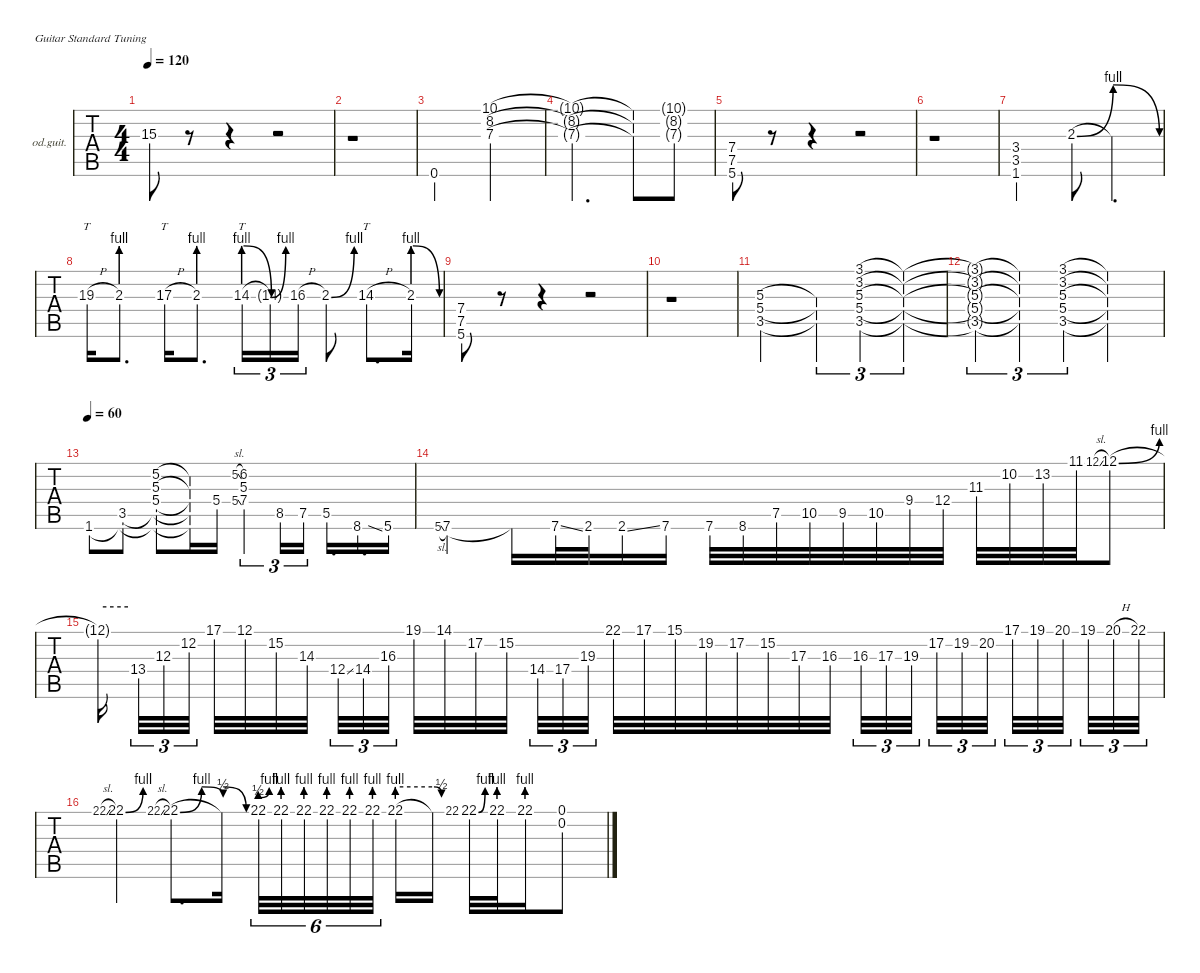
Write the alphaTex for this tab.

\defaultSystemsLayout 4
\hideDynamics
\bracketExtendMode nobrackets
\firstSystemTrackNameOrientation horizontal
\otherSystemsTrackNameOrientation horizontal
\track ("Pista 4" "od.guit.") {instrument overdrivenguitar}
\staff {tabs}
\tuning (E4 B3 G3 D3 A2 E2)
\ts (4 4)
\tempo 120
\clef g2
\ks c
15.3.8{dy f} r.8 r.4 r.2 |
r.1 |
0.6.2 (10.1 8.2 7.3).2 |
(10.1{t} 8.2{t} 7.3{t}).2{d} (10.1{t} 8.2{t} 7.3{t}).8 (10.1{g} 8.2{g} 7.3{g}).8 |
(7.4 7.5 5.6).8 r.8 r.4 r.2 |
r.1 |
(3.4 3.5 1.6).2 2.3{be (bend 0 0 60 4)}.8 2.3{be (release 0 4 60 0) t}.4{d} |
19.3{h}.16{tt} 2.3{be (prebend 0 4 60 4)}.8{d} 17.3{h}.16{tt} 2.3{be (prebend 0 4 60 4)}.8{d} 14.3{be (prebendrelease 0 4 60 0)}.16{tt tu (3 2)} 14.3{be (bend 0 0 60 4) t}.16{tu (3 2)} 16.3{h}.16{tu (3 2)} 2.3{be (bend 0 0 15 4)}.8 14.3{h}.8{tt d} 2.3{be (prebendrelease 0 4 40.00002 0)}.16 |
(7.4 7.5 5.6).8 r.8 r.4 r.2 |
r.1 |
(5.3 5.4 3.5).2 (5.3{t} 5.4{t} 3.5{t}).4{tu (3 2)} (3.1 3.2 5.3 5.4 3.5).4{tu (3 2)} (3.1{t} 3.2{t} 5.3{t} 5.4{t} 3.5{t}).4{tu (3 2)} |
(3.1{t} 3.2{t} 5.3{t} 5.4{t} 3.5{t}).4{tu (3 2)} (3.1{t} 3.2{t} 5.3{t} 5.4{t} 3.5{t}).4{tu (3 2)} (3.1 3.2 5.3 5.4 3.5).4{tu (3 2)} (3.1{t} 3.2{t} 5.3{t} 5.4{t} 3.5{t}).2 |
\tempo 60
1.6.8 (3.5 1.6{t}).8 (5.2 5.3 5.4 3.5{t} 1.6{t}).8 (5.2{t} 5.3{t} 5.4{t} 3.5{t} 1.6{t}).16 5.4.16 (5.2{sl} 5.4{sl}).8{gr dy mf} (6.2 5.3 7.4).4{tu (3 2) dy f} 8.5.16{tu (3 2)} 7.5.16{tu (3 2)} 5.5.16{d} 8.6{ss}.16{d} 5.6.16 |
5.6{sl}.8{gr dy mf} 7.6.4{dy f} 7.6{t}.16 7.6{ss}.32 2.6.32 2.6{ss}.16 7.6.16 7.6.32 8.6.32 7.5.32 10.5.32 9.5.32 10.5.32 9.4.32 12.4.32 11.3.32 10.2.32 13.2.32 11.1.32 12.1{sl}.8{gr dy mf} 12.1{be (bend 0 0 60 4)}.8{dy f} |
12.1{be (hold 0 4 60 4) t}.16 13.4.32{tu (3 2)} 12.3.32{tu (3 2)} 12.2.32{tu (3 2)} 17.1.32 12.1.32 15.2.32 14.3.32 12.4{ss}.32{tu (3 2)} 14.4.32{tu (3 2)} 16.3.32{tu (3 2)} 19.1.32 14.1.32 17.2.32 15.2.32 14.4.32{tu (3 2)} 17.4.32{tu (3 2)} 19.3.32{tu (3 2)} 22.1.32 17.1.32 15.1.32 19.2.32 17.2.32 15.2.32 17.3.32 16.3.32 16.3.32{tu (3 2)} 17.3.32{tu (3 2)} 19.3.32{tu (3 2)} 17.2.32{tu (3 2)} 19.2.32{tu (3 2)} 20.2.32{tu (3 2)} 17.1.32{tu (3 2)} 19.1.32{tu (3 2)} 20.1.32{tu (3 2)} 19.1.32{tu (3 2)} 20.1{h}.32{tu (3 2)} 22.1.32{tu (3 2)} |
22.1{sl}.8{gr dy mf} 22.1{be (bend 0 0 15 4)}.4{dy f} 22.1{sl}.8{gr dy mf} 22.1{be (bendrelease 0 0 30 4 30 4 60 2)}.8{d dy f} 22.1{be (release 0 4 60 0) t}.16 22.1{be (prebendbend 0 2 15 4)}.32{tu (6 4)} 22.1{be (prebend 0 4 60 4)}.32{tu (6 4)} 22.1{be (prebend 0 4 60 4)}.32{tu (6 4)} 22.1{be (prebend 0 4 60 4)}.32{tu (6 4)} 22.1{be (prebend 0 4 60 4)}.32{tu (6 4)} 22.1{be (prebend 0 4 60 4)}.32{tu (6 4)} 22.1{be (prebend 0 4 60 4)}.16 22.1{be (release 0 4 60 2) t}.16 22.1.8{gr dy mf} 22.1{be (bend 0 0 15 4)}.32{dy f} 22.1{be (prebend 0 4 60 4)}.32 22.1{be (prebend 0 4 60 4)}.16 (0.1 0.2).8
